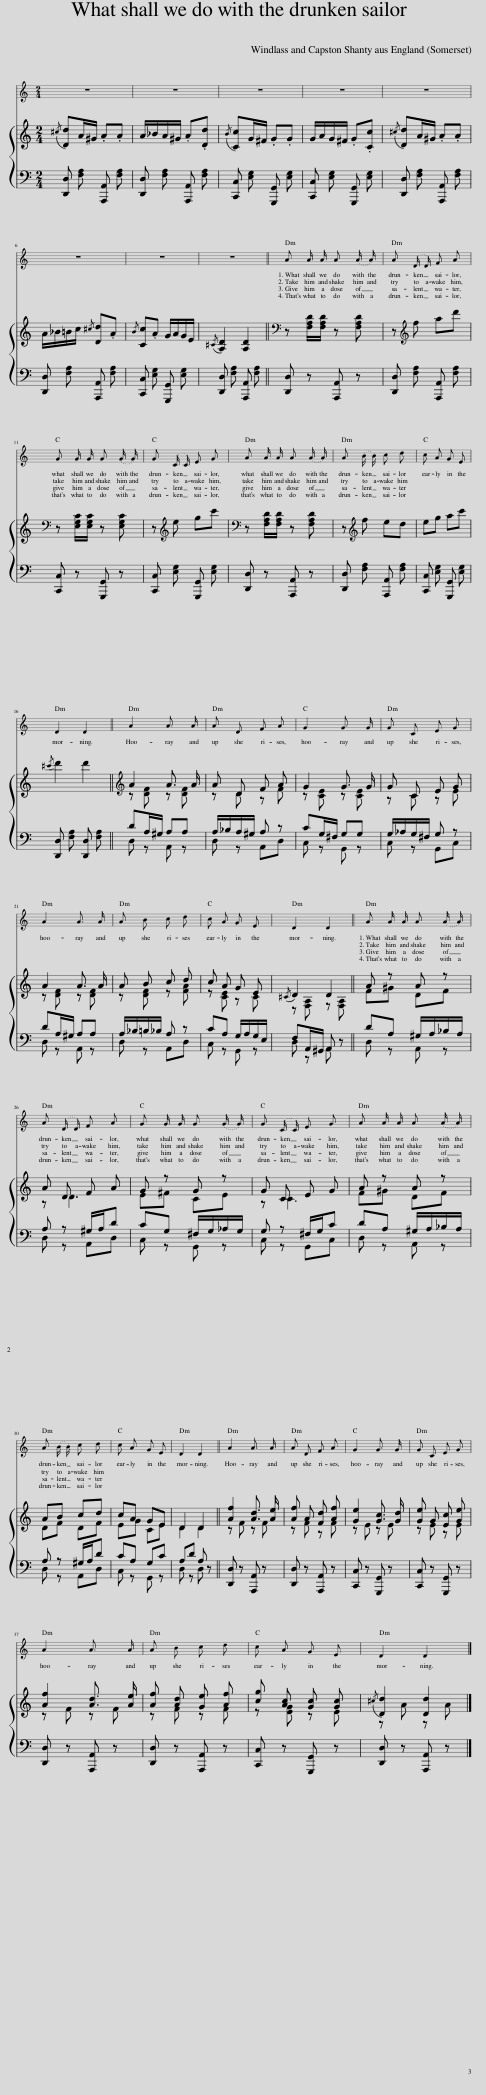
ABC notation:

X:1
%%score 1 { ( 2 4 ) | ( 3 5 ) }
L:1/8
Q:1/4=120
M:2/4
I:linebreak $
K:C
V:1 treble
V:2 treble
V:4 treble
V:3 bass
V:5 bass
V:1
 z4 | z4 | z4 | z4 | z4 |$ %5
 z4 | z4 | z4 || A A/ A/ A (A/ A/) | A (D/ D/) F A |$ %10
 G G/ G/ G (G/ G/) | G (C/ C/) E G | A A/ A/ A (A/ A/) | A (B/ B/) c d | c A G E |$ %15
 D2 D2 || A2 A3/2 A/ | A D F A | G2 G3/2 G/ | G C E G |$ %20
 A2 A3/2 A/ | A B c d | c A G E | D2 D2 || A A/ A/ A (A/ A/) |$ %25
 A (D/ D/) F A | G G/ G/ G (G/ G/) | G (C/ C/) E G | A A/ A/ A (A/ A/) |$ A (B/ B/) c d | %30
 c A G E | D2 D2 || A2 A3/2 A/ | A D F A | G2 G3/2 G/ | %35
 G C E G |$ A2 A3/2 A/ | A B c d | c A G E | D2 D2 |] %40
V:2
{/^c} [Dd]A/^G/ .A.A | A/_B/A/^G/ .A.[Dd] |{/B} [Cc]G/^F/ .G.G | G/A/G/^F/ .G.[Cc] |{/^c} [Dd]A/^G/ .A.A |$ %5
 A/_B/=B/c/{/^c} [Dd].A |{/B} [Cc].A G/A/G/E/ |{/^C} [A,D]2 [A,D]2 ||[K:bass] z [F,A,D]/[F,A,D]/ z [F,A,D] | z[K:treble] f ad' |$ %10
[K:bass] z [E,G,C]/[E,G,C]/ z [E,G,C] | z[K:treble] e gc' |[K:bass] z [F,A,D]/[F,A,D]/ z [F,A,D] | z[K:treble] f ed | eg ac' |$ %15
{/^c'} d'2 d'2 ||[K:treble] A2 A3/2 A/ | A D F A | G2 G3/2 G/ | G C E G |$ %20
 A2 A3/2 A/ | A B c d | c A G E |{/^C} D2 D2 || A z A z |$ %25
 A D F A | G z G z | G C E G | A z A z |$ AB cd | %30
 cA GE | D2 D2 || [Af]2 [Ad]3/2 [Ae]/ | [Af] A [Fd] [Af] | [Ge]2 [Gc]3/2 [Gd]/ | %35
 [Ge] G [Ec] [Ge] |$ [Af]2 [Ad]3/2 [Ae]/ | [Af] [Ad] [Ge] [Af] | [cg] [Ac] [Gc] [Gc] |{/^c} [Dd]2 [Dd]2 |] %40
V:3
 [D,,D,] [F,A,] [A,,,A,,] [F,A,] | [D,,D,] [F,A,] [A,,,A,,] [F,A,] | [C,,C,] [E,G,] [G,,,G,,] [E,G,] | [C,,C,] [E,G,] [G,,,G,,] [E,G,] | [D,,D,] [F,A,] [A,,,A,,] [F,A,] |$ %5
 [D,,D,] [F,A,] [A,,,A,,] [F,A,] | [C,,C,] [E,G,] [G,,,G,,] [E,G,] | [D,,D,] [F,A,] [A,,,A,,] [F,A,] || [D,,D,] z [A,,,A,,] z | [D,,D,] [F,A,] [A,,,A,,] [F,A,] |$ %10
 [C,,C,] z [G,,,G,,] z | [C,,C,] [E,G,] [G,,,G,,] [E,G,] | [D,,D,] z [A,,,A,,] z | [D,,D,] [F,A,] [A,,,A,,] [F,A,] | [C,,C,] [E,G,] [G,,,G,,] [E,G,] |$ %15
 [D,,D,] [F,A,] [D,,D,] [F,A,] || DA,/^G,/ A,A, | A,/_B,/A,/^G,/ A, z | CG,/^F,/ G,G, | G,/_A,/G,/^F,/ G, z |$ %20
 DA,/^G,/ A,A, | A,/_B,/=B,/_B,/ A, z | CA, G,/A,/G,/E,/ | F,A,,/^G,,/ A,, z || DA, ^G,/A,/_B,/A,/ |$ %25
 A, z ^G,/A,/D | CG, ^F,/G,/_A,/G,/ | G, z ^F,/G,/C | DA, ^G,/A,/_B,/A,/ |$ A, z ^G,/A,/D | %30
 CA, G,C | A,D A, z || [D,,D,] z [A,,,A,,] z | [D,,D,] z [A,,,A,,] z | [C,,C,] z [G,,,G,,] z | %35
 [C,,C,] z [G,,,G,,] z |$ [D,,D,] z [A,,,A,,] z | [D,,D,] z [A,,,A,,] z | [C,,C,] z [G,,,G,,] z | [D,,D,] z [A,,,A,,] z |] %40
V:4
 x4 | x4 | x4 | x4 | x4 |$ %5
 x4 | x4 | x4 ||[K:bass] x4 | x[K:treble] x3 |$ %10
[K:bass] x4 | x[K:treble] x3 |[K:bass] x4 | x[K:treble] x3 | x4 |$ %15
 x4 ||[K:treble] z [DF] z [DF] | z D z F | z [CE] z [CE] | z C z E |$ %20
 z [DF] z [DF] | z [DF] z [FA] | z [CE] z C | z [F,A,] z [F,A,] || F^G DF |$ %25
 z D3 | E^F CE | z C3 | F^G DF |$ DF DF | %30
 EG CE | D2 D2 || z F z F | z F z F | z E z E | %35
 z E z E |$ z F z F | z F z F | z [EG] z E | z A z A |] %40
V:5
 x4 | x4 | x4 | x4 | x4 |$ %5
 x4 | x4 | x4 || x4 | x4 |$ %10
 x4 | x4 | x4 | x4 | x4 |$ %15
 x4 || D, z A,, z | D, z A,,D, | C, z G,, z | C, z G,,C, |$ %20
 D, z A,, z | D, z A,,D, | C, z G,, z | D, z A,, x || D, z A,, z |$ %25
 D, z A,,D, | C, z G,, z | C, z G,,C, | D, z A,, z |$ D, z A,,D, | %30
 C, z G,, z | D, z D, x || x4 | x4 | x4 | %35
 x4 |$ x4 | x4 | x4 | x4 |] %40
